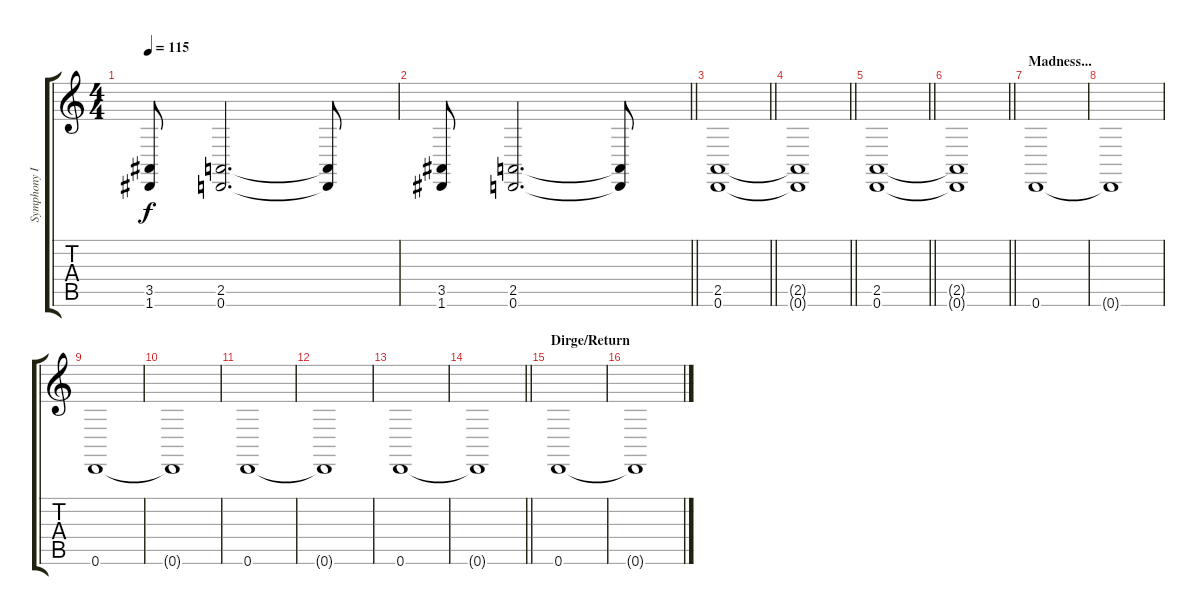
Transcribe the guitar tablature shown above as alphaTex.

\track ("Symphony II" "Symphony I") {instrument stringensemble2}
\staff {score tabs}
\tuning (D4 A3 F3 C3 G2 D2) {hide}
\ts (4 4)
\tempo 115
\clef g2
\ks c
(3.5 1.6).8{dy f} (2.5 0.6).2{d} (2.5{t} 0.6{t}).8 |
\barLineRight lightlight
(3.5 1.6).8 (2.5 0.6).2{d} (2.5{t} 0.6{t}).8 |
\barLineRight lightlight
(2.5 0.6).1 |
\barLineRight lightlight
(2.5{t} 0.6{t}).1 |
\barLineRight lightlight
(2.5 0.6).1 |
\barLineRight lightlight
(2.5{t} 0.6{t}).1 |
\section ("" "Madness...")
0.6.1 |
0.6{t}.1 |
0.6.1 |
0.6{t}.1 |
0.6.1 |
0.6{t}.1 |
0.6.1 |
\barLineRight lightlight
0.6{t}.1 |
\section ("" "Dirge/Return")
0.6.1 |
0.6{t}.1
